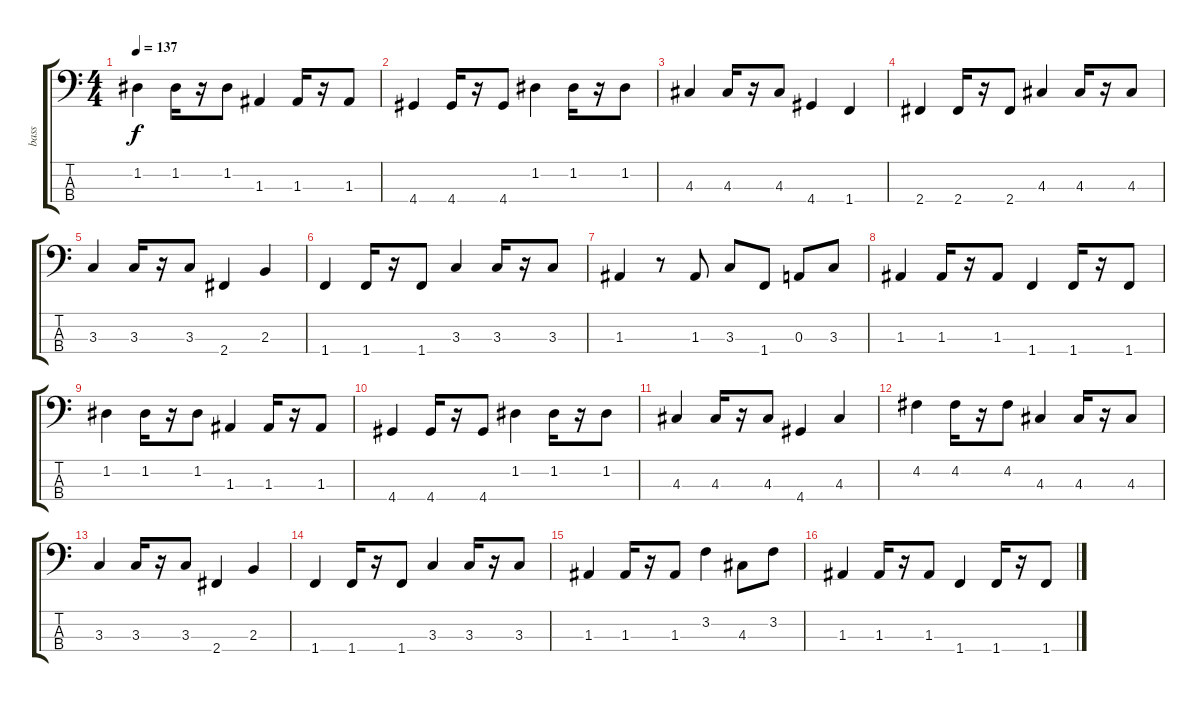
\track ("bass" "bass") {instrument fretlessbass}
\staff {score tabs}
\tuning (G2 D2 A1 E1) {hide}
\ts (4 4)
\tempo 137
\clef f4
\ks c
1.2.4{dy f} 1.2.16 r.16 1.2.8 1.3.4 1.3.16 r.16 1.3.8 |
4.4.4 4.4.16 r.16 4.4.8 1.2.4 1.2.16 r.16 1.2.8 |
4.3.4 4.3.16 r.16 4.3.8 4.4.4 1.4.4 |
2.4.4 2.4.16 r.16 2.4.8 4.3.4 4.3.16 r.16 4.3.8 |
3.3.4 3.3.16 r.16 3.3.8 2.4.4 2.3.4 |
1.4.4 1.4.16 r.16 1.4.8 3.3.4 3.3.16 r.16 3.3.8 |
1.3.4 r.8 1.3.8 3.3.8 1.4.8 0.3.8 3.3.8 |
1.3.4 1.3.16 r.16 1.3.8 1.4.4 1.4.16 r.16 1.4.8 |
1.2.4 1.2.16 r.16 1.2.8 1.3.4 1.3.16 r.16 1.3.8 |
4.4.4 4.4.16 r.16 4.4.8 1.2.4 1.2.16 r.16 1.2.8 |
4.3.4 4.3.16 r.16 4.3.8 4.4.4 4.3.4 |
4.2.4 4.2.16 r.16 4.2.8 4.3.4 4.3.16 r.16 4.3.8 |
3.3.4 3.3.16 r.16 3.3.8 2.4.4 2.3.4 |
1.4.4 1.4.16 r.16 1.4.8 3.3.4 3.3.16 r.16 3.3.8 |
1.3.4 1.3.16 r.16 1.3.8 3.2.4 4.3.8 3.2.8 |
1.3.4 1.3.16 r.16 1.3.8 1.4.4 1.4.16 r.16 1.4.8
